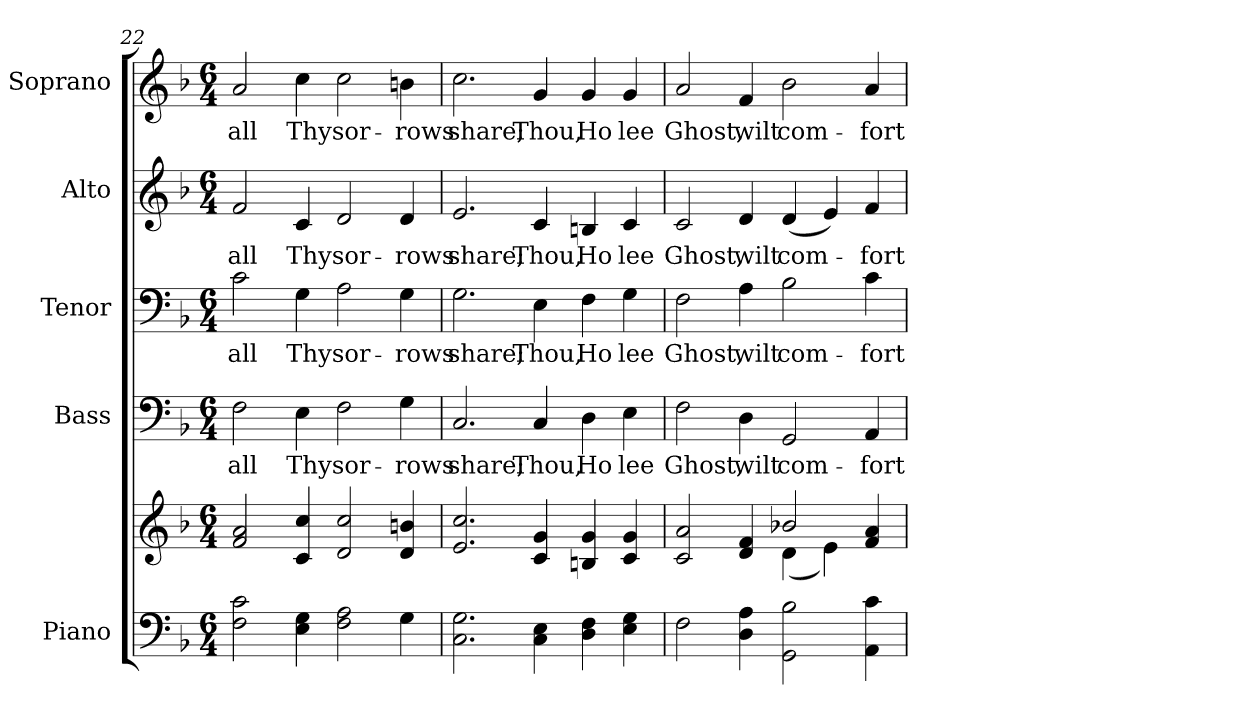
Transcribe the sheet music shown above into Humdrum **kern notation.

**kern	**kern	**kern	**text	**kern	**text	**kern	**text	**kern	**text
*part5	*part5	*part4	*part4	*part3	*part3	*part2	*part2	*part1	*part1
*staff6	*staff5	*staff4	*staff4	*staff3	*staff3	*staff2	*staff2	*staff1	*staff1
*I"Piano	*	*I"Bass	*	*I"Tenor	*	*I"Alto	*	*I"Soprano	*
*I'Pno.	*	*I'B.	*	*I'T.	*	*I'A.	*	*I'S.	*
*clefF4	*clefG2	*clefF4	*	*clefF4	*	*clefG2	*	*clefG2	*
*k[b-]	*k[b-]	*k[b-]	*	*k[b-]	*	*k[b-]	*	*k[b-]	*
*F:	*F:	*F:	*	*F:	*	*F:	*	*F:	*
*M6/4	*M6/4	*M6/4	*	*M6/4	*	*M6/4	*	*M6/4	*
=22	=22	=22	=22	=22	=22	=22	=22	=22	=22
!	!	!	!LO:LY:b:color=#000000	!	!	!	!	!	!
!	!	!	!	!	!LO:LY:b:color=#000000	!	!	!	!
!	!	!	!	!	!	!	!LO:LY:b:color=#000000	!	!
!	!	!	!	!	!	!	!	!	!LO:LY:b:color=#000000
2Fi\ 2ci	2fi/ 2ai	2Fi\	all	2ci\	all	2fi/	all	2ai/	all
!	!	!	!LO:LY:b:color=#000000	!	!	!	!	!	!
!	!	!	!	!	!LO:LY:b:color=#000000	!	!	!	!
!	!	!	!	!	!	!	!LO:LY:b:color=#000000	!	!
!	!	!	!	!	!	!	!	!	!LO:LY:b:color=#000000
4Ei\ 4Gi	4ci/ 4cci	4Ei\	Thy	4Gi\	Thy	4ci/	Thy	4cci\	Thy
!	!	!	!LO:LY:b:color=#000000	!	!	!	!	!	!
!	!	!	!	!	!LO:LY:b:color=#000000	!	!	!	!
!	!	!	!	!	!	!	!LO:LY:b:color=#000000	!	!
!	!	!	!	!	!	!	!	!	!LO:LY:b:color=#000000
2Fi\ 2Ai	2di/ 2cci	2Fi\	sor-	2Ai\	sor-	2di/	sor-	2cci\	sor-
!	!	!	!LO:LY:b:color=#000000	!	!	!	!	!	!
!	!	!	!	!	!LO:LY:b:color=#000000	!	!	!	!
!	!	!	!	!	!	!	!LO:LY:b:color=#000000	!	!
!	!	!	!	!	!	!	!	!	!LO:LY:b:color=#000000
4Gi\	4di/ 4bni	4Gi\	-rows	4Gi\	-rows	4di/	-rows	4bni\	-rows
!!LO:PB:g=z
=23	=23	=23	=23	=23	=23	=23	=23	=23	=23
!	!	!	!LO:LY:b:color=#000000	!	!	!	!	!	!
!	!	!	!	!	!LO:LY:b:color=#000000	!	!	!	!
!	!	!	!	!	!	!	!LO:LY:b:color=#000000	!	!
!	!	!	!	!	!	!	!	!	!LO:LY:b:color=#000000
2.Ci\ 2.Gi	2.ei/ 2.cci	2.Ci/	share;	2.Gi\	share;	2.ei/	share;	2.cci\	share;
!	!	!	!LO:LY:b:color=#000000	!	!	!	!	!	!
!	!	!	!	!	!LO:LY:b:color=#000000	!	!	!	!
!	!	!	!	!	!	!	!LO:LY:b:color=#000000	!	!
!	!	!	!	!	!	!	!	!	!LO:LY:b:color=#000000
4Ci\ 4Ei	4ci/ 4gi	4Ci/	Thou,	4Ei\	Thou,	4ci/	Thou,	4gi/	Thou,
!	!	!	!LO:LY:b:color=#000000	!	!	!	!	!	!
!	!	!	!	!	!LO:LY:b:color=#000000	!	!	!	!
!	!	!	!	!	!	!	!LO:LY:b:color=#000000	!	!
!	!	!	!	!	!	!	!	!	!LO:LY:b:color=#000000
4Di\ 4Fi	4Bni/ 4gi	4Di\	Ho	4Fi\	Ho	4Bni/	Ho	4gi/	Ho
!	!	!	!LO:LY:b:color=#000000	!	!	!	!	!	!
!	!	!	!	!	!LO:LY:b:color=#000000	!	!	!	!
!	!	!	!	!	!	!	!LO:LY:b:color=#000000	!	!
!	!	!	!	!	!	!	!	!	!LO:LY:b:color=#000000
4Ei\ 4Gi	4ci/ 4gi	4Ei\	lee	4Gi\	lee	4ci/	lee	4gi/	lee
=24	=24	=24	=24	=24	=24	=24	=24	=24	=24
*	*^	*	*	*	*	*	*	*	*
!	!	!	!	!LO:LY:b:color=#000000	!	!	!	!	!	!
!	!	!	!	!	!	!LO:LY:b:color=#000000	!	!	!	!
!	!	!	!	!	!	!	!	!LO:LY:b:color=#000000	!	!
!	!	!	!	!	!	!	!	!	!	!LO:LY:b:color=#000000
2Fi\	2ci/ 2ai	2.ryy	2Fi\	Ghost,	2Fi\	Ghost,	2ci/	Ghost,	2ai/	Ghost,
!	!	!	!	!LO:LY:b:color=#000000	!	!	!	!	!	!
!	!	!	!	!	!	!LO:LY:b:color=#000000	!	!	!	!
!	!	!	!	!	!	!	!	!LO:LY:b:color=#000000	!	!
!	!	!	!	!	!	!	!	!	!	!LO:LY:b:color=#000000
4Di\ 4Ai	4di/ 4fi	.	4Di\	wilt	4Ai\	wilt	4di/	wilt	4fi/	wilt
!	!	!	!	!LO:LY:b:color=#000000	!	!	!	!	!	!
!	!	!	!	!	!	!LO:LY:b:color=#000000	!	!	!	!
!	!	!	!	!	!	!	!	!LO:LY:b:color=#000000	!	!
!	!	!	!	!	!	!	!	!	!	!LO:LY:b:color=#000000
2GGi\ 2B-i	2b-Xi/	(4di\	2GGi/	com-	2B-i\	com-	(4di/	com-	2b-i\	com-
.	.	4ei\)	.	.	.	.	4ei/)	.	.	.
!	!	!	!	!LO:LY:b:color=#000000	!	!	!	!	!	!
!	!	!	!	!	!	!LO:LY:b:color=#000000	!	!	!	!
!	!	!	!	!	!	!	!	!LO:LY:b:color=#000000	!	!
!	!	!	!	!	!	!	!	!	!	!LO:LY:b:color=#000000
4AAi\ 4ci	4fi/ 4ai	4ryy	4AAi/	-fort	4ci\	-fort	4fi/	-fort	4ai/	-fort
*	*v	*v	*	*	*	*	*	*	*	*
=	=	=	=	=	=	=	=	=	=
*-	*-	*-	*-	*-	*-	*-	*-	*-	*-
